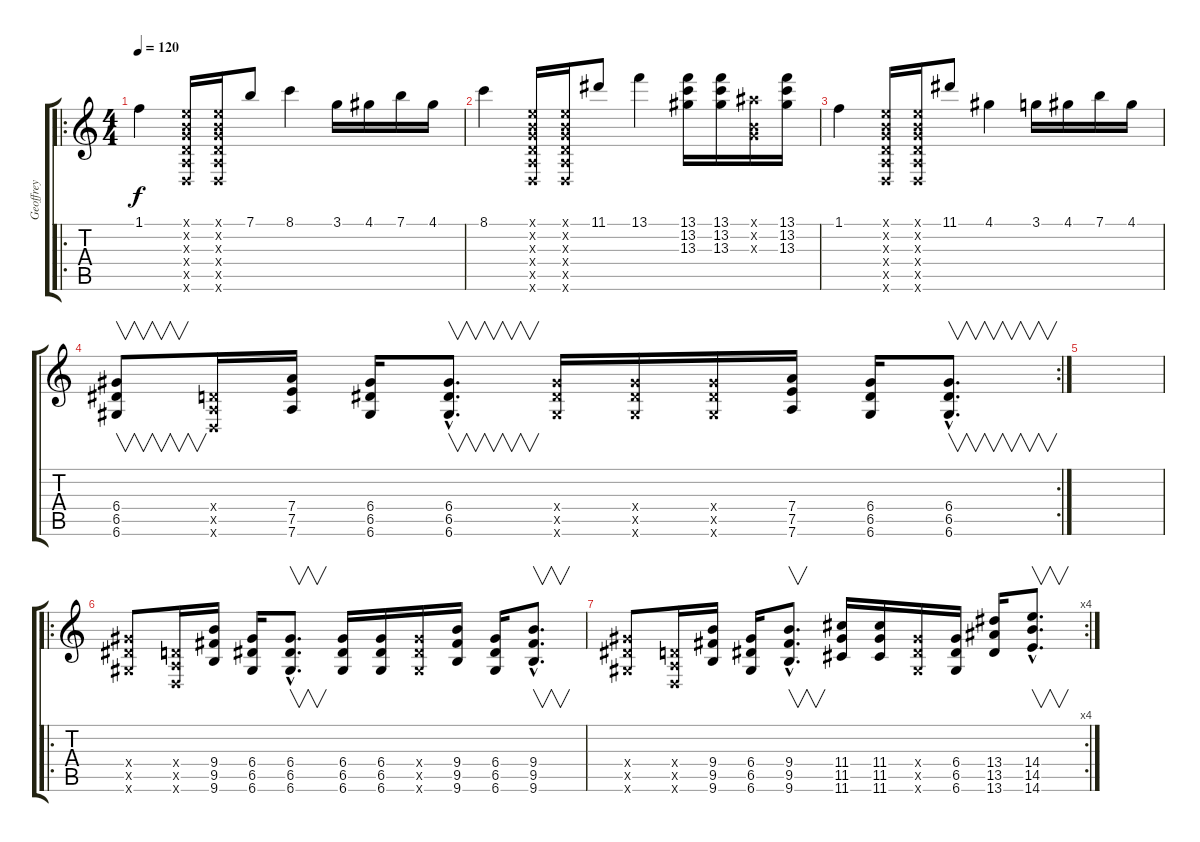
\track ("Geoffrey" "Geoffrey") {instrument distortionguitar}
\staff {score tabs}
\tuning (E4 B3 G3 D3 A2 D2) {hide}
\ro
\ts (4 4)
\tempo 120
\clef g2
\ks c
1.1.4{dy f} (0.1{x} 0.2{x} 0.3{x} 0.4{x} 0.5{x} 0.6{x}).16 (0.1{x} 0.2{x} 0.3{x} 0.4{x} 0.5{x} 0.6{x}).16 7.1.8 8.1.4 3.1.16 4.1.16 7.1.16 4.1.16 |
8.1.4 (0.1{x} 0.2{x} 0.3{x} 0.4{x} 0.5{x} 0.6{x}).16 (0.1{x} 0.2{x} 0.3{x} 0.4{x} 0.5{x} 0.6{x}).16 11.1.8 13.1.4 (13.1 13.2 13.3).16 (13.1 13.2 13.3).16 (6.1{x} 0.2{x} 0.3{x}).16 (13.1 13.2 13.3).16 |
1.1.4 (0.1{x} 0.2{x} 0.3{x} 0.4{x} 0.5{x} 0.6{x}).16 (0.1{x} 0.2{x} 0.3{x} 0.4{x} 0.5{x} 0.6{x}).16 11.1.8 4.1.4 3.1.16 4.1.16 7.1.16 4.1.16 |
\rc 2
(6.4 6.5 6.6).8{v} (0.4{x} 0.5{x} 0.6{x}).16 (7.4 7.5 7.6).16 (6.4 6.5 6.6).16 (6.4{hac} 6.5{hac} 6.6{hac}).8{v d} (6.4{x} 6.5{x} 6.6{x}).16 (6.4{x} 6.5{x} 6.6{x}).16 (6.4{x} 6.5{x} 6.6{x}).16 (7.4 7.5 7.6).16 (6.4 6.5 6.6).16 (6.4{hac} 6.5{hac} 6.6{hac}).8{v d} |
|
\ro
(6.4{x} 6.5{x} 6.6{x}).8 (0.4{x} 0.5{x} 0.6{x}).16 (9.4 9.5 9.6).16 (6.4 6.5 6.6).16 (6.4{hac} 6.5{hac} 6.6{hac}).8{v d} (6.4 6.5 6.6).16 (6.4 6.5 6.6).16 (6.4{x} 6.5{x} 6.6{x}).16 (9.4 9.5 9.6).16 (6.4 6.5 6.6).16 (9.4{hac} 9.5{hac} 9.6{hac}).8{v d} |
\rc 4
(6.4{x} 6.5{x} 6.6{x}).8 (0.4{x} 0.5{x} 0.6{x}).16 (9.4 9.5 9.6).16 (6.4 6.5 6.6).16 (9.4{hac} 9.5{hac} 9.6{hac}).8{v d} (11.4 11.5 11.6).16 (11.4 11.5 11.6).16 (6.4{x} 6.5{x} 6.6{x}).16 (6.4 6.5 6.6).16 (13.4 13.5 13.6).16 (14.4{hac} 14.5{hac} 14.6{hac}).8{v d}
